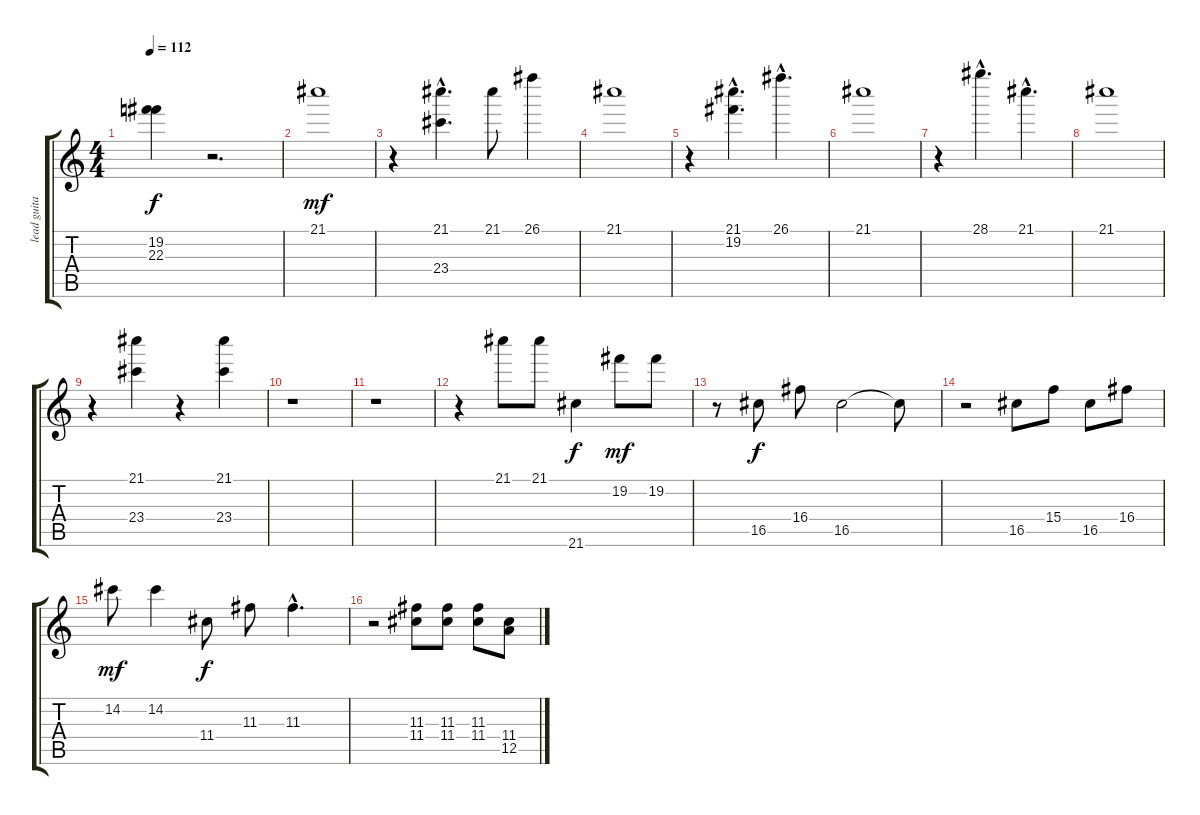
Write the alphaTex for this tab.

\track ("lead guitar" "lead guita") {instrument distortionguitar}
\staff {score tabs}
\tuning (E4 B3 G3 D3 A2 E2) {hide}
\ts (4 4)
\tempo 112
\clef g2
\ks c
(19.2 22.3).4{dy f} r.2{d} |
21.1.1{dy mf} |
r.4 (21.1{hac} 23.4).4{d} 21.1.8 26.1.4 |
21.1.1 |
r.4 (21.1{hac} 19.2{hac}).4{d} 26.1{hac}.4{d} |
21.1.1 |
r.4 28.1{hac}.4{d} 21.1{hac}.4{d} |
21.1.1 |
r.4 (21.1 23.4).4 r.4 (21.1 23.4).4 |
r.1 |
r.1 |
r.4 21.1.8 21.1.8 21.6.4{dy f} 19.2.8{dy mf} 19.2.8 |
r.8 16.5.8{dy f} 16.4.8 16.5.2 16.5{t}.8 |
r.2 16.5.8 15.4.8 16.5.8 16.4.8 |
14.2.8{dy mf} 14.2.4 11.4.8{dy f} 11.3.8 11.3{hac}.4{d} |
r.2 (11.3 11.4).8 (11.3 11.4).8 (11.3 11.4).8 (11.4 12.5).8
